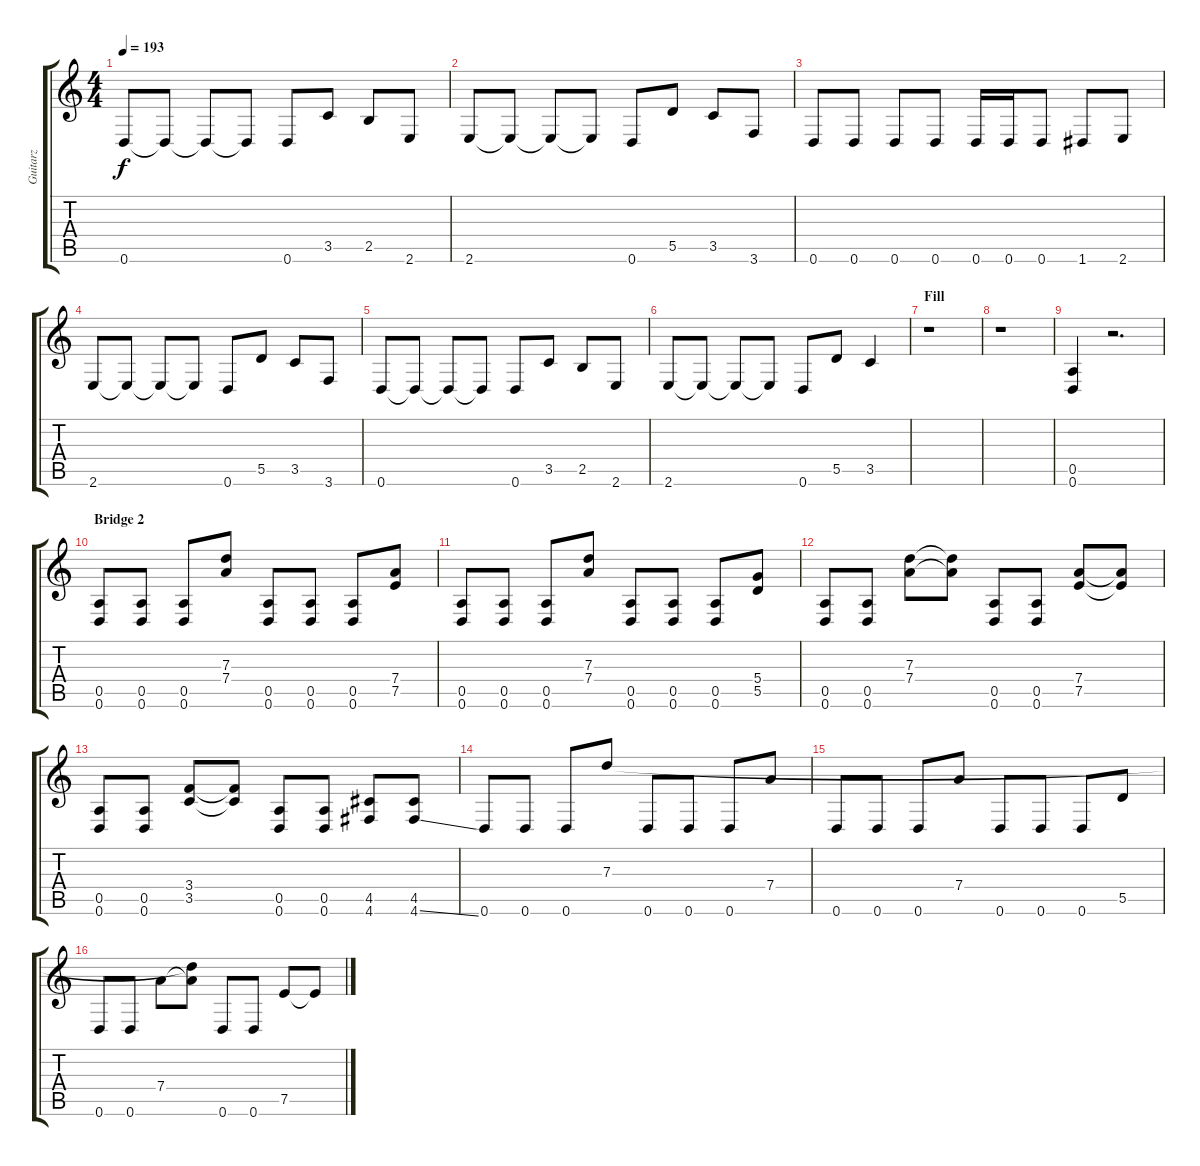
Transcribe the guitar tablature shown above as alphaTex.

\track ("Guitarz" "Guitarz") {instrument overdrivenguitar}
\staff {score tabs}
\tuning (E4 B3 G3 D3 A2 D2) {hide}
\ts (4 4)
\tempo 193
\clef g2
\ks c
0.6.8{dy f} 0.6{t}.8 0.6{t}.8 0.6{t}.8 0.6.8 3.5.8 2.5.8 2.6.8 |
2.6.8 2.6{t}.8 2.6{t}.8 2.6{t}.8 0.6.8 5.5.8 3.5.8 3.6.8 |
0.6.8 0.6.8 0.6.8 0.6.8 0.6.16 0.6.16 0.6.8 1.6.8 2.6.8 |
2.6.8 2.6{t}.8 2.6{t}.8 2.6{t}.8 0.6.8 5.5.8 3.5.8 3.6.8 |
0.6.8 0.6{t}.8 0.6{t}.8 0.6{t}.8 0.6.8 3.5.8 2.5.8 2.6.8 |
2.6.8 2.6{t}.8 2.6{t}.8 2.6{t}.8 0.6.8 5.5.8 3.5.4 |
\section ("" "Fill")
r.1 |
r.1 |
(0.5 0.6).4 r.2{d} |
\section ("" "Bridge 2")
(0.5 0.6).8 (0.5 0.6).8 (0.5 0.6).8 (7.3 7.4).8 (0.5 0.6).8 (0.5 0.6).8 (0.5 0.6).8 (7.4 7.5).8 |
(0.5 0.6).8 (0.5 0.6).8 (0.5 0.6).8 (7.3 7.4).8 (0.5 0.6).8 (0.5 0.6).8 (0.5 0.6).8 (5.4 5.5).8 |
(0.5 0.6).8 (0.5 0.6).8 (7.3 7.4).8 (7.3{t} 7.4{t}).8 (0.5 0.6).8 (0.5 0.6).8 (7.4 7.5).8 (7.4{t} 7.5{t}).8 |
(0.5 0.6).8 (0.5 0.6).8 (3.4 3.5).8 (3.4{t} 3.5{t}).8 (0.5 0.6).8 (0.5 0.6).8 (4.5 4.6).8 (4.5 4.6{ss}).8 |
0.6.8 0.6.8 0.6.8 7.3.8 0.6.8 0.6.8 0.6.8 7.4.8 |
0.6.8 0.6.8 0.6.8 7.4.8 0.6.8 0.6.8 0.6.8 5.5.8 |
0.6.8 0.6.8 7.4.8 (7.3{t} 7.4{t}).8 0.6.8 0.6.8 7.5.8 7.5{t}.8
